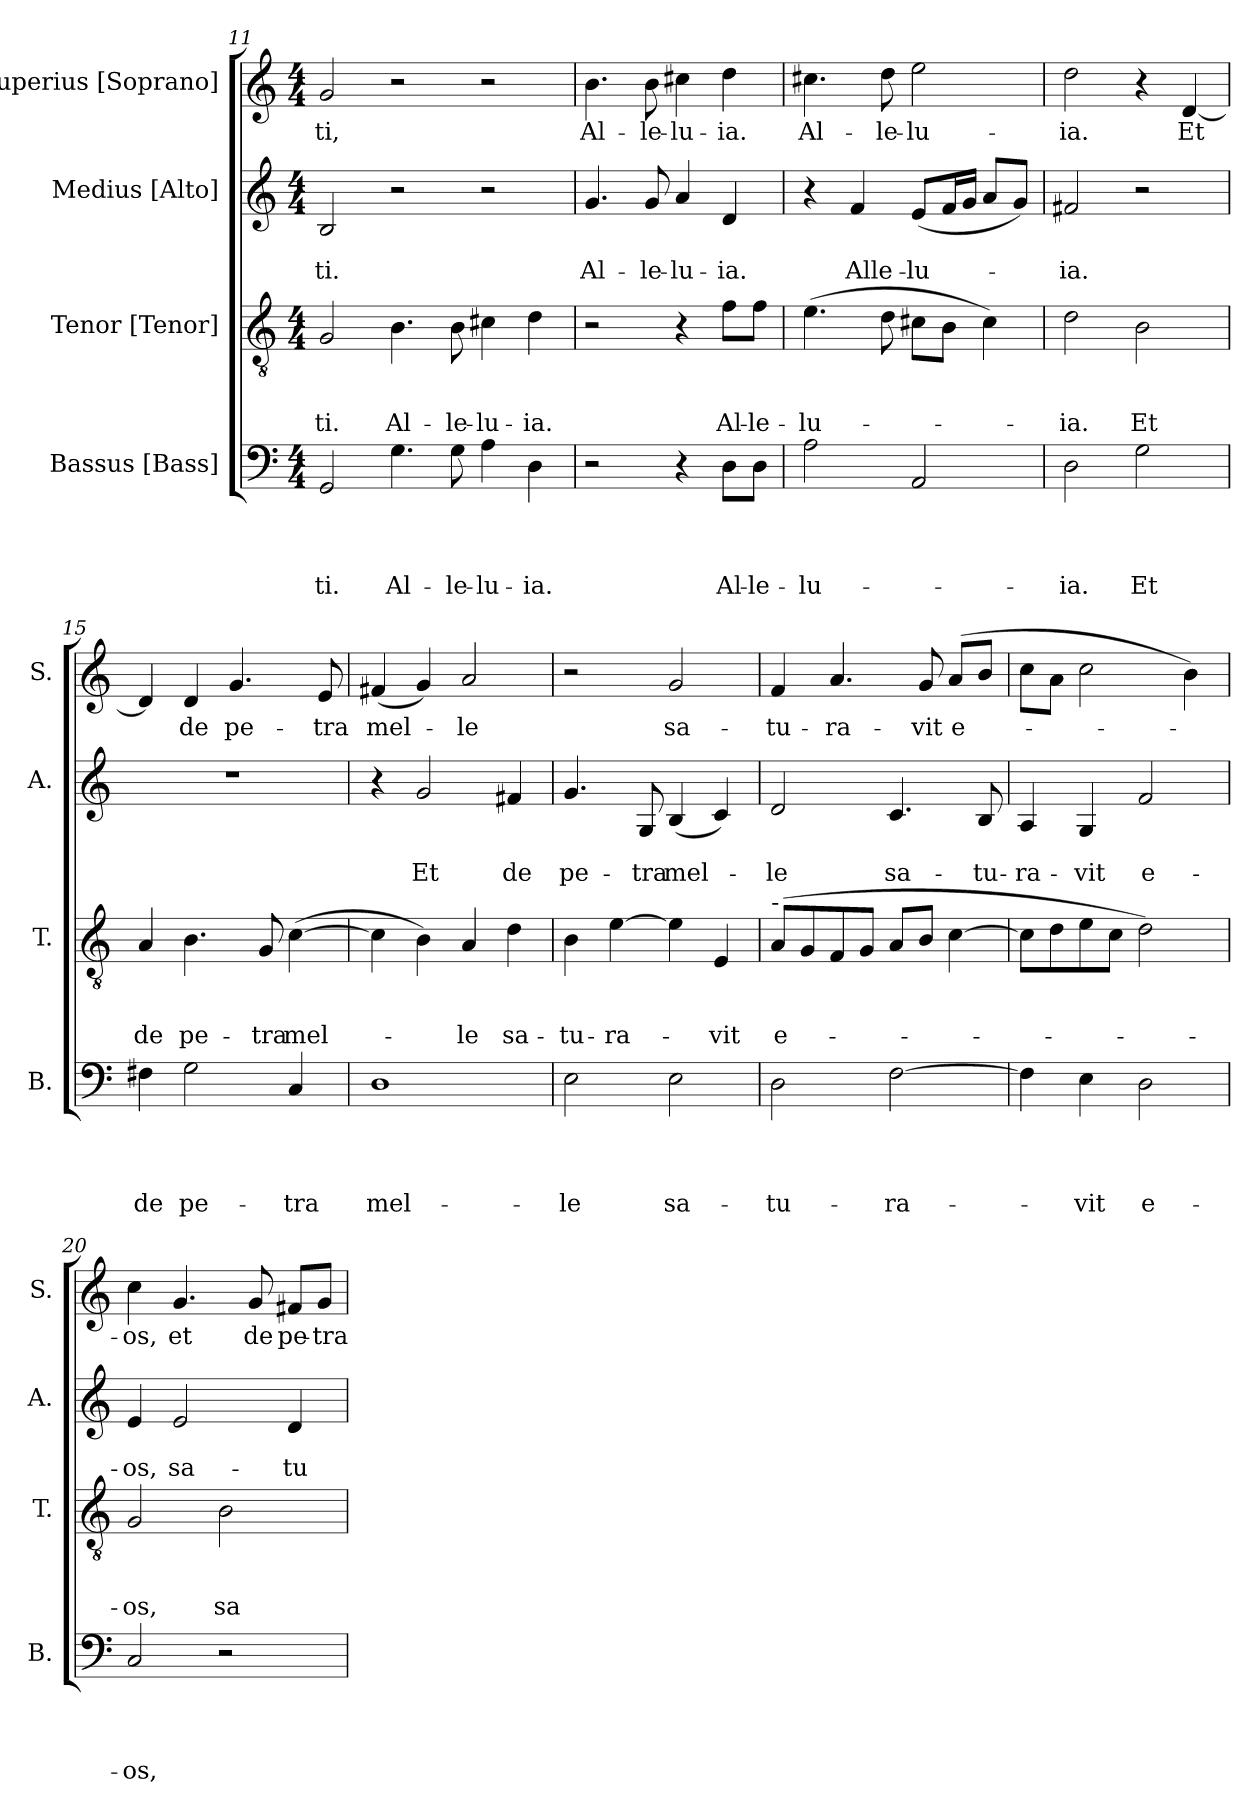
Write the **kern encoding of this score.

**kern	**text	**text	**text	**text	**kern	**text	**text	**text	**kern	**text	**text	**kern	**text
*part4	*part4	*part4	*part4	*part4	*part3	*part3	*part3	*part3	*part2	*part2	*part2	*part1	*part1
*staff4	*staff4	*staff4	*staff4	*staff4	*staff3	*staff3	*staff3	*staff3	*staff2	*staff2	*staff2	*staff1	*staff1
*I"Bassus [Bass]	*	*	*	*	*I"Tenor [Tenor]	*	*	*	*I"Medius [Alto]	*	*	*I"Superius [Soprano]	*
*I'B.	*	*	*	*	*I'T.	*	*	*	*I'A.	*	*	*I'S.	*
*clefF4	*	*	*	*	*clefGv2	*	*	*	*clefG2	*	*	*clefG2	*
*k[]	*	*	*	*	*k[]	*	*	*	*k[]	*	*	*k[]	*
*C:	*	*	*	*	*C:	*	*	*	*C:	*	*	*C:	*
*M4/4	*	*	*	*	*M4/4	*	*	*	*M4/4	*	*	*M4/4	*
=11	=11	=11	=11	=11	=11	=11	=11	=11	=11	=11	=11	=11	=11
!	!	!	!	!LO:LY:b	!	!	!	!LO:LY:b	!	!	!LO:LY:b	!	!LO:LY:b
2GG/	.	.	.	-ti.	2G/	.	.	-ti.	2B/	.	-ti.	2g/	-ti,
!	!	!	!	!LO:LY:b	!	!	!	!LO:LY:b	!	!	!	!	!
4.G\	.	.	.	Al-	4.B\	.	.	Al-	2r	.	.	2r	.
!	!	!	!	!LO:LY:b	!	!	!	!LO:LY:b	!	!	!	!	!
8G\	.	.	.	-le-	8B\	.	.	-le-	.	.	.	.	.
!	!	!	!	!LO:LY:b:rj	!	!	!	!LO:LY:b:rj	!	!	!	!	!
4A\	.	.	.	-lu-	4c#X\	.	.	-lu-	2r	.	.	2r	.
!	!	!	!	!LO:LY:b	!	!	!	!LO:LY:b	!	!	!	!	!
4D\	.	.	.	-ia.	4d\	.	.	-ia.	.	.	.	.	.
!!LO:LB:g=z
=12	=12	=12	=12	=12	=12	=12	=12	=12	=12	=12	=12	=12	=12
!	!	!	!	!	!	!	!	!	!	!	!LO:LY:b	!	!LO:LY:b
2r	.	.	.	.	2r	.	.	.	4.g/	.	Al-	4.b\	Al-
!	!	!	!	!	!	!	!	!	!	!	!LO:LY:b	!	!LO:LY:b
.	.	.	.	.	.	.	.	.	8g/	.	-le-	8b\	-le-
!	!	!	!	!	!	!	!	!	!	!	!LO:LY:b:rj	!	!LO:LY:b:rj
4r	.	.	.	.	4r	.	.	.	4a/	.	-lu-	4cc#X\	-lu-
!	!	!	!	!LO:LY:b	!	!	!	!LO:LY:b	!	!	!LO:LY:b	!	!LO:LY:b
8D\L	.	.	.	Al-	8f\L	.	.	Al-	4d/	.	-ia.	4dd\	-ia.
!	!	!	!	!LO:LY:b:rj	!	!	!	!LO:LY:b:rj	!	!	!	!	!
8D\J	.	.	.	-le-	8f\J	.	.	-le-	.	.	.	.	.
=13	=13	=13	=13	=13	=13	=13	=13	=13	=13	=13	=13	=13	=13
!	!	!	!	!LO:LY:b	!	!	!	!LO:LY:b	!	!	!	!	!LO:LY:b
2A\	.	.	.	-lu-	(>4.e\	.	.	-lu-	4r	.	.	4.cc#X\	Al-
!	!	!	!	!	!	!	!	!	!	!	!LO:LY:b	!	!
.	.	.	.	.	.	.	.	.	4f/	.	Al­le-	.	.
!	!	!	!	!	!	!	!	!	!	!	!	!	!LO:LY:b
.	.	.	.	.	8d\	.	.	.	.	.	.	8dd\	-le-
!	!	!	!	!	!	!	!	!	!	!	!LO:LY:b	!	!LO:LY:b:rj
2AA/	.	.	.	.	8c#X\L	.	.	.	(<8e/L	.	-lu-	2ee\	-lu-
.	.	.	.	.	8B\J	.	.	.	16f/L	.	.	.	.
.	.	.	.	.	.	.	.	.	16g/JJ	.	.	.	.
.	.	.	.	.	4c#\)	.	.	.	8a/L	.	.	.	.
.	.	.	.	.	.	.	.	.	8g/J)	.	.	.	.
=14	=14	=14	=14	=14	=14	=14	=14	=14	=14	=14	=14	=14	=14
!	!	!	!	!LO:LY:b	!	!	!	!LO:LY:b	!	!	!LO:LY:b	!	!LO:LY:b
2D\	.	.	.	-ia.	2d\	.	.	-ia.	2f#X/	.	-ia.	2dd\	-ia.
!	!	!	!	!LO:LY:b	!	!	!	!LO:LY:b	!	!	!	!	!
2G\	.	.	.	Et	2B\	.	.	Et	2r	.	.	4r	.
!	!	!	!	!	!	!	!	!	!	!	!	!	!LO:LY:b
.	.	.	.	.	.	.	.	.	.	.	.	[<4d/	Et
=15	=15	=15	=15	=15	=15	=15	=15	=15	=15	=15	=15	=15	=15
!	!	!	!	!LO:LY:b	!	!	!	!LO:LY:b	!	!	!	!	!
4F#X\	.	.	.	de	4A/	.	.	de	1r	.	.	4d/]	.
!	!	!	!	!LO:LY:b	!	!	!	!LO:LY:b	!	!	!	!	!LO:LY:b
2G\	.	.	.	pe-	4.B\	.	.	pe-	.	.	.	4d/	de
!	!	!	!	!	!	!	!	!	!	!	!	!	!LO:LY:b
.	.	.	.	.	.	.	.	.	.	.	.	4.g/	pe-
!	!	!	!	!	!	!	!	!LO:LY:b	!	!	!	!	!
.	.	.	.	.	8G/	.	.	-tra	.	.	.	.	.
!	!	!	!	!LO:LY:b	!	!	!	!LO:LY:b	!	!	!	!	!
4C/	.	.	.	-tra	(>[>4c\	.	.	mel-	.	.	.	.	.
!	!	!	!	!	!	!	!	!	!	!	!	!	!LO:LY:b
.	.	.	.	.	.	.	.	.	.	.	.	8e/	-tra
=16	=16	=16	=16	=16	=16	=16	=16	=16	=16	=16	=16	=16	=16
!	!	!	!	!LO:LY:b	!	!	!	!	!	!	!	!	!LO:LY:b
1D	.	.	.	mel-	4c\]	.	.	.	4r	.	.	(<4f#X/	mel-
!	!	!	!	!	!	!	!	!	!	!	!LO:LY:b	!	!
.	.	.	.	.	4B\)	.	.	.	2g/	.	Et	4g/)	.
!	!	!	!	!	!	!	!	!LO:LY:b	!	!	!	!	!LO:LY:b
.	.	.	.	.	4A/	.	.	-le	.	.	.	2a/	-le
!	!	!	!	!	!	!	!	!LO:LY:b	!	!	!LO:LY:b	!	!
.	.	.	.	.	4d\	.	.	sa-	4f#X/	.	de	.	.
=17	=17	=17	=17	=17	=17	=17	=17	=17	=17	=17	=17	=17	=17
!	!	!	!	!LO:LY:b	!	!	!	!LO:LY:b	!	!	!LO:LY:b	!	!
2E\	.	.	.	-le	4B\	.	.	-tu-	4.g/	.	pe-	2r	.
!	!	!	!	!	!	!	!	!LO:LY:b	!	!	!	!	!
.	.	.	.	.	[>4e\	.	.	-ra-	.	.	.	.	.
!	!	!	!	!	!	!	!	!	!	!	!LO:LY:b	!	!
.	.	.	.	.	.	.	.	.	8G/	.	-tra	.	.
!	!	!	!	!LO:LY:b	!	!	!	!	!	!	!LO:LY:b	!	!LO:LY:b
2E\	.	.	.	sa-	4e\]	.	.	.	(<4B/	.	mel-	2g/	sa-
!	!	!	!	!	!	!	!	!LO:LY:b	!	!	!	!	!
.	.	.	.	.	4E/	.	.	-vit	4c/)	.	.	.	.
!!LO:PB:g=z
=18	=18	=18	=18	=18	=18	=18	=18	=18	=18	=18	=18	=18	=18
!	!	!	!	!	!LO:TX:a:t=-	!	!	!	!	!	!	!	!
!	!	!	!	!LO:LY:b	!	!	!	!LO:LY:b:rj	!	!	!LO:LY:b	!	!LO:LY:b
2D\	.	.	.	-tu-	(>8A/L	.	.	e-	2d/	.	-le	4f/	-tu-
.	.	.	.	.	8G/	.	.	.	.	.	.	.	.
!	!	!	!	!	!	!	!	!	!	!	!	!	!LO:LY:b
.	.	.	.	.	8F/	.	.	.	.	.	.	4.a/	-ra-
.	.	.	.	.	8G/J	.	.	.	.	.	.	.	.
!	!	!	!	!LO:LY:b	!	!	!	!	!	!	!LO:LY:b	!	!
[>2F\	.	.	.	-ra-	8A/L	.	.	.	4.c/	.	sa-	.	.
!	!	!	!	!	!	!	!	!	!	!	!	!	!LO:LY:b
.	.	.	.	.	8B/J	.	.	.	.	.	.	8g/	-vit
!	!	!	!	!	!	!	!	!	!	!	!	!	!LO:LY:b:rj
.	.	.	.	.	[>4c\	.	.	.	.	.	.	(>8a/L	e-
!	!	!	!	!	!	!	!	!	!	!	!LO:LY:b	!	!
.	.	.	.	.	.	.	.	.	8B/	.	-tu-	8b/J	.
=19	=19	=19	=19	=19	=19	=19	=19	=19	=19	=19	=19	=19	=19
!	!	!	!	!	!	!	!	!	!	!	!LO:LY:b	!	!
4F\]	.	.	.	.	8c\L]	.	.	.	4A/	.	-ra-	8cc\L	.
.	.	.	.	.	8d\	.	.	.	.	.	.	8a\J	.
!	!	!	!	!LO:LY:b	!	!	!	!	!	!	!LO:LY:b	!	!
4E\	.	.	.	-vit	8e\	.	.	.	4G/	.	-vit	2cc\	.
.	.	.	.	.	8c\J	.	.	.	.	.	.	.	.
!	!	!	!	!LO:LY:b	!	!	!	!	!	!	!LO:LY:b	!	!
2D\	.	.	.	e-	2d\)	.	.	.	2f/	.	e-	.	.
.	.	.	.	.	.	.	.	.	.	.	.	4b\)	.
=20	=20	=20	=20	=20	=20	=20	=20	=20	=20	=20	=20	=20	=20
!	!	!	!	!LO:LY:b	!	!	!	!LO:LY:b	!	!	!LO:LY:b	!	!LO:LY:b
2C/	.	.	.	-os,	2G/	.	.	-os,	4e/	.	-os,	4cc\	-os,
!	!	!	!	!	!	!	!	!	!	!	!LO:LY:b	!	!LO:LY:b
.	.	.	.	.	.	.	.	.	2e/	.	sa-	4.g/	et
!	!	!	!	!	!	!	!	!LO:LY:b	!	!	!	!	!
2r	.	.	.	.	2B\	.	.	sa-	.	.	.	.	.
!	!	!	!	!	!	!	!	!	!	!	!	!	!LO:LY:b
.	.	.	.	.	.	.	.	.	.	.	.	8g/	de
!	!	!	!	!	!	!	!	!	!	!	!LO:LY:b	!	!LO:LY:b
.	.	.	.	.	.	.	.	.	4d/	.	-tu-	8f#X/L	pe-
!	!	!	!	!	!	!	!	!	!	!	!	!	!LO:LY:b:rj
.	.	.	.	.	.	.	.	.	.	.	.	8g/J	-tra
=	=	=	=	=	=	=	=	=	=	=	=	=	=
*-	*-	*-	*-	*-	*-	*-	*-	*-	*-	*-	*-	*-	*-
